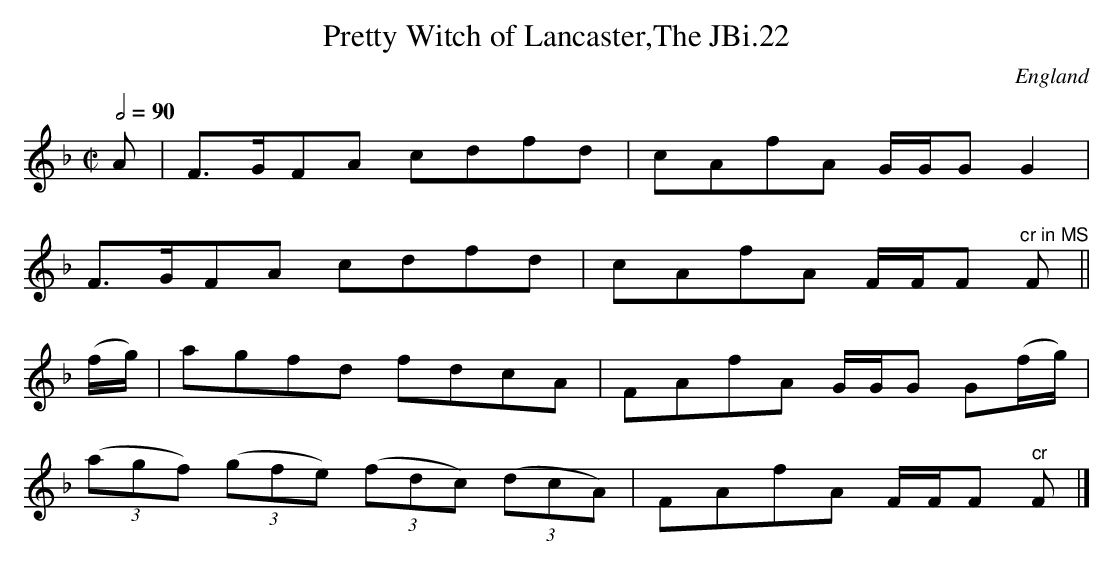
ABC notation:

X:1
T:Pretty Witch of Lancaster,The JBi.22
L:1/8
M:C|
O:England
Q:1/2=90
K:F
A|F>GFA cdfd|cAfA G/G/GG2|!
F>GFA cdfd|cAfA F/F/F "^cr in MS"F||!
(f/g/)|agfd fdcA|FAfA G/G/G G(f/g/)|!
((3agf) ((3gfe) ((3fdc) ((3dcA)|FAfA F/F/F "^cr"F|]
